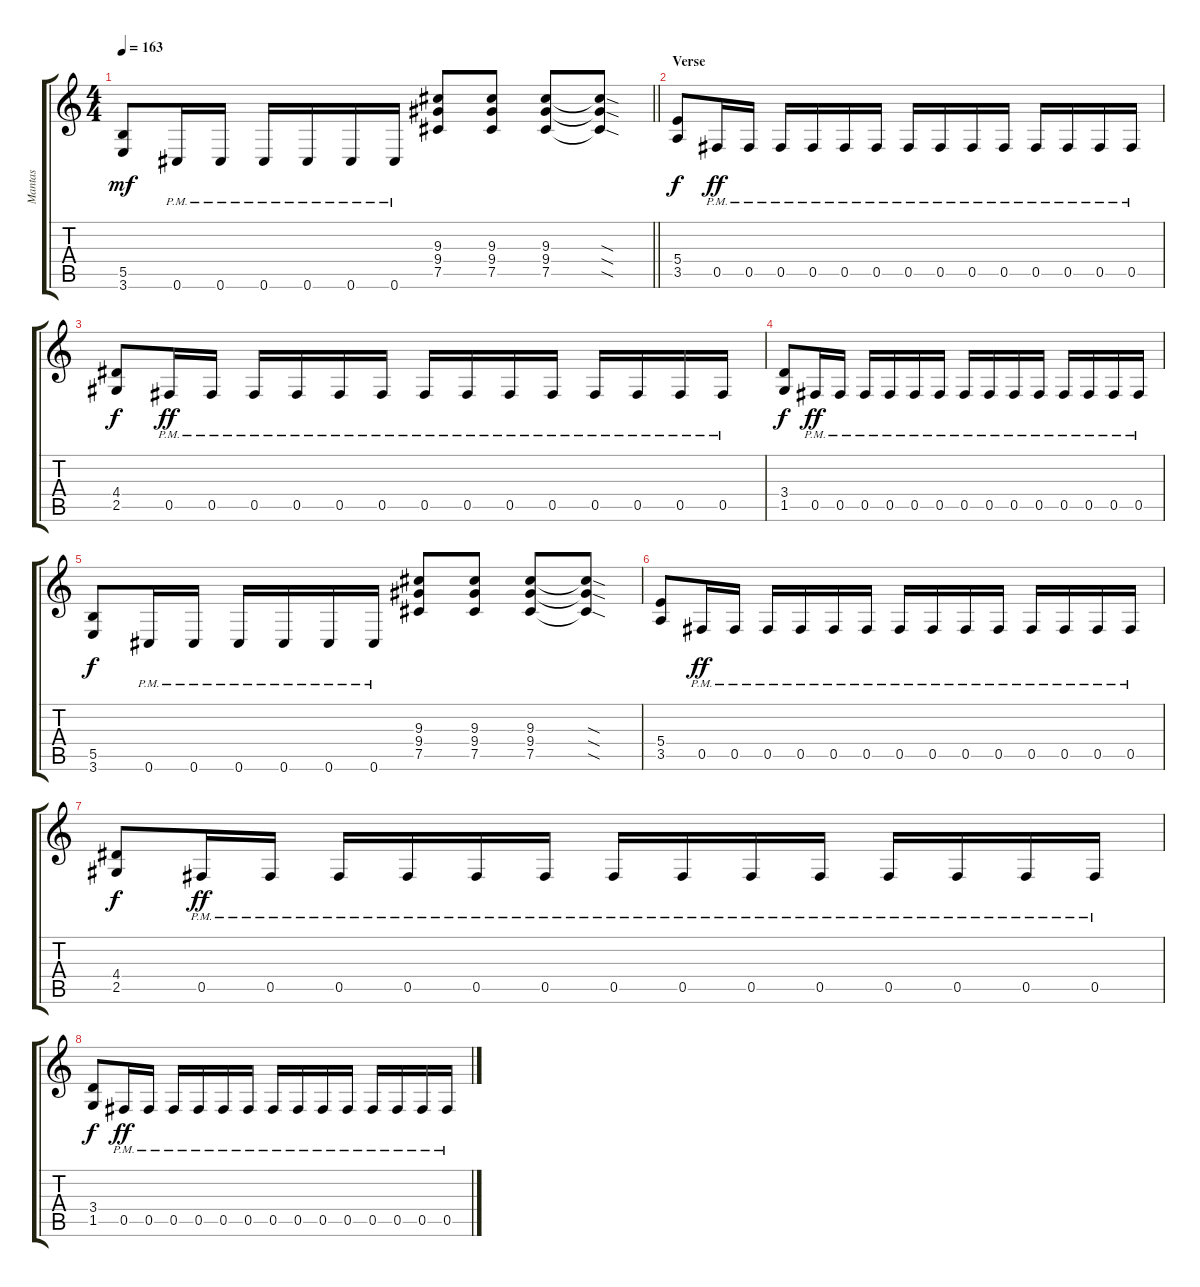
\track ("Mantas" "Mantas") {instrument overdrivenguitar}
\staff {score tabs}
\tuning (Db4 Ab3 E3 B2 Gb2 Db2) {hide}
\ts (4 4)
\tempo 163
\clef g2
\barLineRight lightlight
\ks c
(5.5 3.6).8{dy mf} 0.6{pm}.16 0.6{pm}.16 0.6{pm}.16 0.6{pm}.16 0.6{pm}.16 0.6{pm}.16 (9.3 9.4 7.5).8 (9.3 9.4 7.5).8 (9.3 9.4 7.5).8 (9.3{sod t} 9.4{sod t} 7.5{sod t}).8 |
\section ("" "Verse")
(5.4 3.5).8{dy f} 0.5{pm}.16{dy ff} 0.5{pm}.16 0.5{pm}.16 0.5{pm}.16 0.5{pm}.16 0.5{pm}.16 0.5{pm}.16 0.5{pm}.16 0.5{pm}.16 0.5{pm}.16 0.5{pm}.16 0.5{pm}.16 0.5{pm}.16 0.5{pm}.16 |
(4.4 2.5).8{dy f} 0.5{pm}.16{dy ff} 0.5{pm}.16 0.5{pm}.16 0.5{pm}.16 0.5{pm}.16 0.5{pm}.16 0.5{pm}.16 0.5{pm}.16 0.5{pm}.16 0.5{pm}.16 0.5{pm}.16 0.5{pm}.16 0.5{pm}.16 0.5{pm}.16 |
(3.4 1.5).8{dy f} 0.5{pm}.16{dy ff} 0.5{pm}.16 0.5{pm}.16 0.5{pm}.16 0.5{pm}.16 0.5{pm}.16 0.5{pm}.16 0.5{pm}.16 0.5{pm}.16 0.5{pm}.16 0.5{pm}.16 0.5{pm}.16 0.5{pm}.16 0.5{pm}.16 |
(5.5 3.6).8{dy f} 0.6{pm}.16 0.6{pm}.16 0.6{pm}.16 0.6{pm}.16 0.6{pm}.16 0.6{pm}.16 (9.3 9.4 7.5).8 (9.3 9.4 7.5).8 (9.3 9.4 7.5).8 (9.3{sod t} 9.4{sod t} 7.5{sod t}).8 |
(5.4 3.5).8 0.5{pm}.16{dy ff} 0.5{pm}.16 0.5{pm}.16 0.5{pm}.16 0.5{pm}.16 0.5{pm}.16 0.5{pm}.16 0.5{pm}.16 0.5{pm}.16 0.5{pm}.16 0.5{pm}.16 0.5{pm}.16 0.5{pm}.16 0.5{pm}.16 |
(4.4 2.5).8{dy f} 0.5{pm}.16{dy ff} 0.5{pm}.16 0.5{pm}.16 0.5{pm}.16 0.5{pm}.16 0.5{pm}.16 0.5{pm}.16 0.5{pm}.16 0.5{pm}.16 0.5{pm}.16 0.5{pm}.16 0.5{pm}.16 0.5{pm}.16 0.5{pm}.16 |
(3.4 1.5).8{dy f} 0.5{pm}.16{dy ff} 0.5{pm}.16 0.5{pm}.16 0.5{pm}.16 0.5{pm}.16 0.5{pm}.16 0.5{pm}.16 0.5{pm}.16 0.5{pm}.16 0.5{pm}.16 0.5{pm}.16 0.5{pm}.16 0.5{pm}.16 0.5{pm}.16
